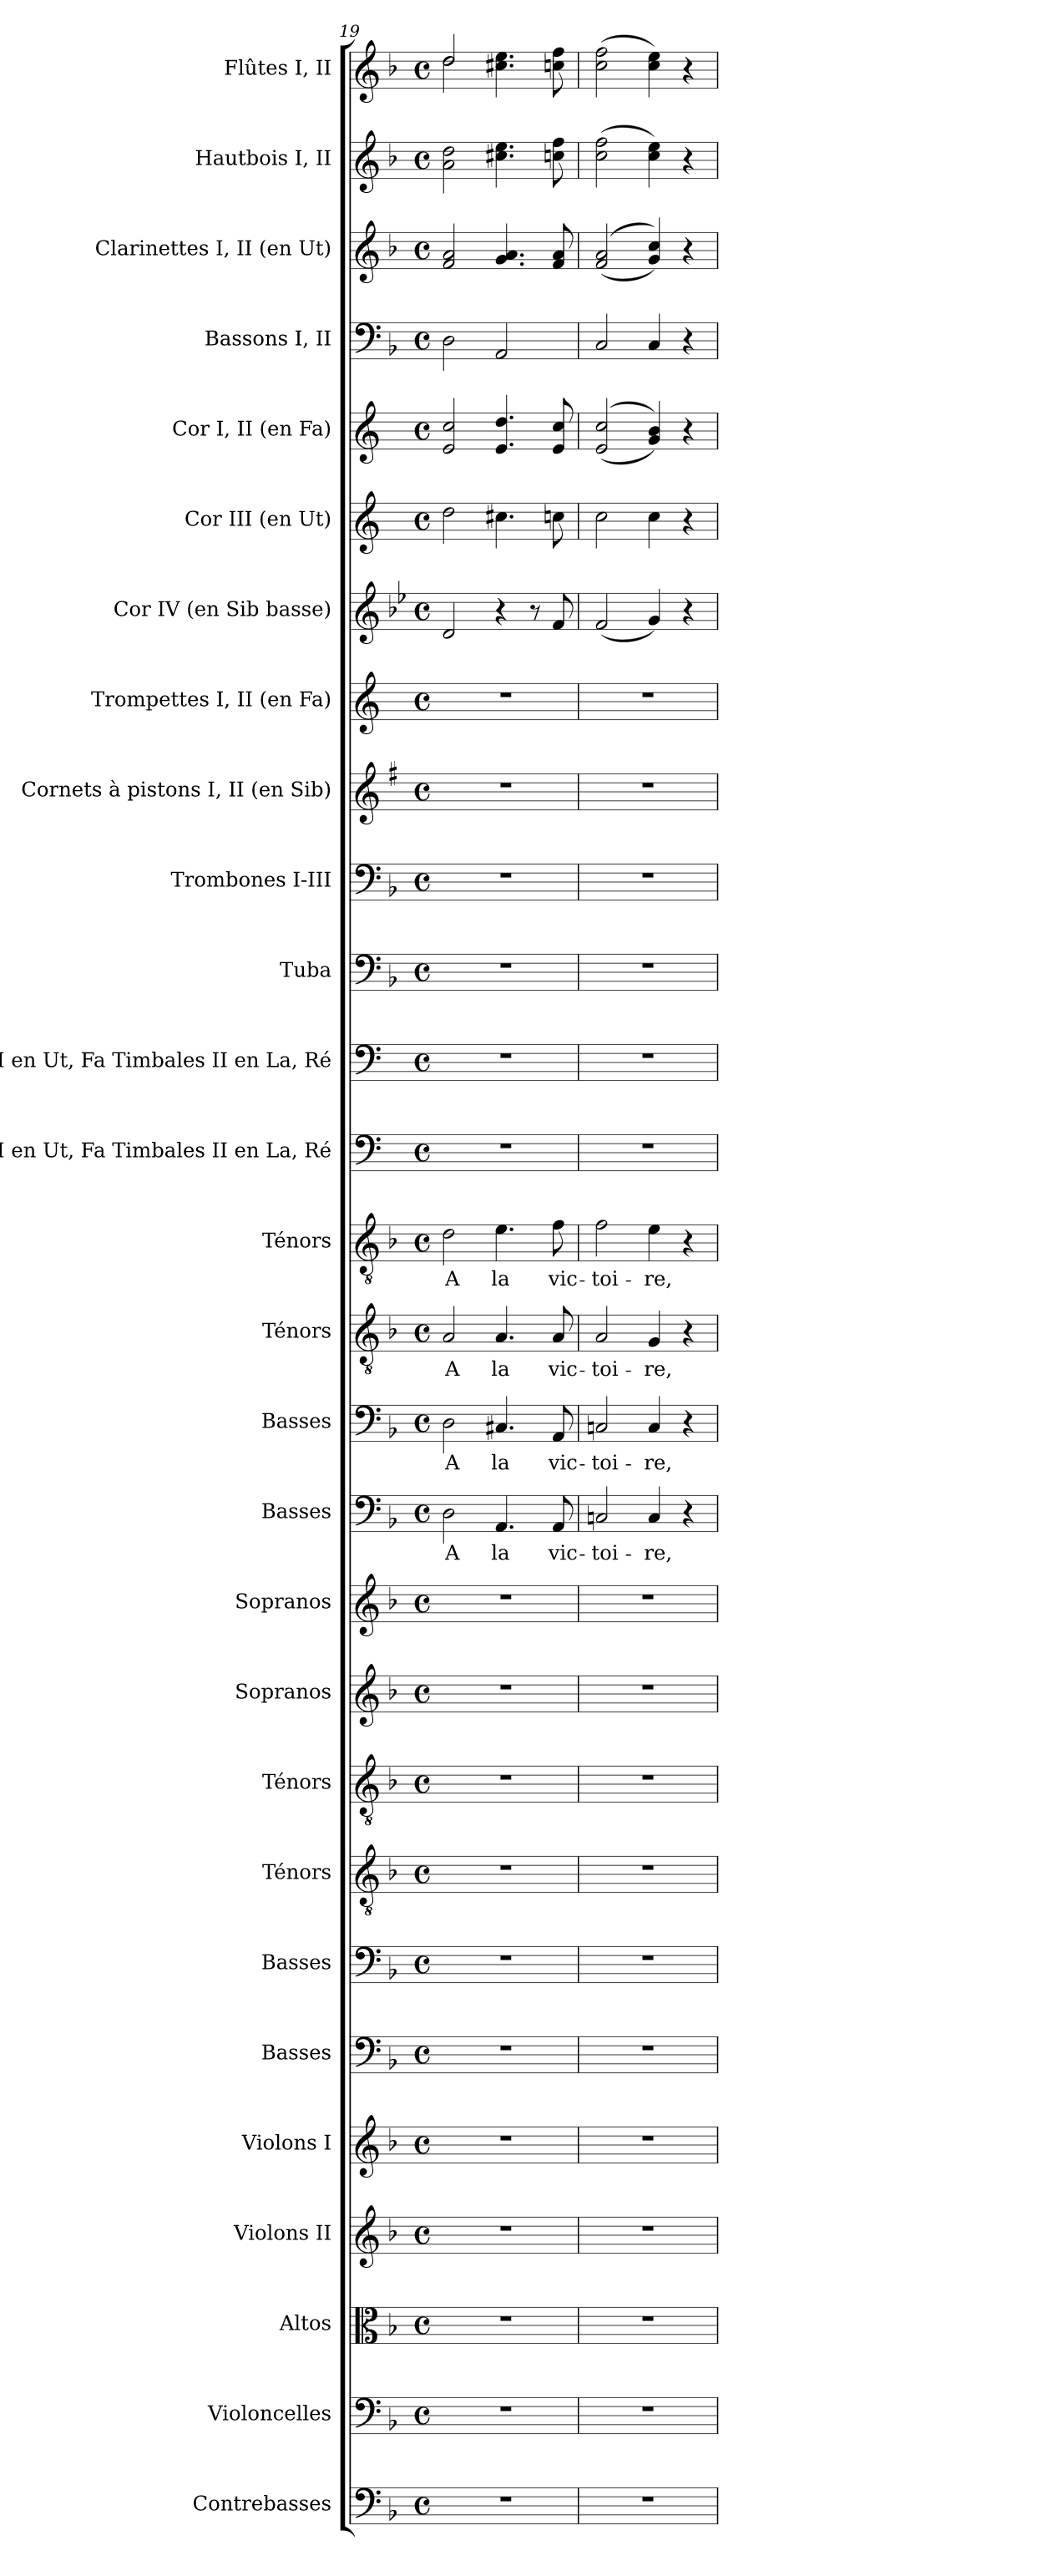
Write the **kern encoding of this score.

**kern	**kern	**kern	**kern	**kern	**kern	**kern	**kern	**kern	**kern	**kern	**kern	**text	**kern	**text	**kern	**text	**kern	**text	**kern	**kern	**kern	**kern	**kern	**kern	**kern	**kern	**kern	**kern	**kern	**kern	**kern
*part28	*part27	*part26	*part25	*part24	*part23	*part22	*part21	*part20	*part19	*part18	*part17	*part17	*part16	*part16	*part15	*part15	*part14	*part14	*part13	*part12	*part11	*part10	*part9	*part8	*part7	*part6	*part5	*part4	*part3	*part2	*part1
*staff28	*staff27	*staff26	*staff25	*staff24	*staff23	*staff22	*staff21	*staff20	*staff19	*staff18	*staff17	*staff17	*staff16	*staff16	*staff15	*staff15	*staff14	*staff14	*staff13	*staff12	*staff11	*staff10	*staff9	*staff8	*staff7	*staff6	*staff5	*staff4	*staff3	*staff2	*staff1
*I"Contrebasses	*I"Violoncelles	*I"Altos	*I"Violons II	*I"Violons I	*I"Basses	*I"Basses	*I"Ténors	*I"Ténors	*I"Sopranos	*I"Sopranos	*I"Basses	*	*I"Basses	*	*I"Ténors	*	*I"Ténors	*	*I"I en Ut, Fa  Timbales       II en La, Ré	*I"I en Ut, Fa  Timbales       II en La, Ré	*I"Tuba	*I"Trombones I-III	*I"Cornets à pistons I, II (en Sib)	*I"Trompettes I, II (en Fa)	*I"Cor IV (en Sib basse)	*I"Cor III (en Ut)	*I"Cor I, II (en Fa)	*I"Bassons I, II	*I"Clarinettes I, II (en Ut)	*I"Hautbois I, II	*I"Flûtes I, II
*I'Cb.	*I'Vlles	*I'Altos	*I'Vns II	*I'Vns I	*I'Basses	*I'Basses	*I'Tén.	*I'Tén.	*I'Sopr.	*I'Sopr.	*I'Basses	*	*I'Basses	*	*I'Tén.	*	*I'Tén.	*	*I'Timb.	*I'Timb.	*I'Tb.	*I'Trb.	*I'C.à p. (Sib)	*I'Tr. (Fa)	*I'Cor (Sib basse)	*I'Cor (Ut)	*I'Cor (Fa)	*I'Bns	*I'Cl. (Ut)	*I'Hb.	*I'Fl.
*clefF4	*clefF4	*clefC3	*clefG2	*clefG2	*clefF4	*clefF4	*clefGv2	*clefGv2	*clefG2	*clefG2	*clefF4	*	*clefF4	*	*clefGv2	*	*clefGv2	*	*clefF4	*clefF4	*clefF4	*clefF4	*clefG2	*clefG2	*clefG2	*clefG2	*clefG2	*clefF4	*clefG2	*clefG2	*clefG2
*ITrd7c12	*	*	*	*	*	*	*ITrd7c12	*ITrd7c12	*	*	*	*	*	*	*ITrd7c12	*	*ITrd7c12	*	*	*	*	*	*ITrd1c2	*ITrd-3c-5	*ITrd8c14	*ITrd7c12	*ITrd4c7	*	*	*	*
*k[b-]	*k[b-]	*k[b-]	*k[b-]	*k[b-]	*k[b-]	*k[b-]	*k[b-]	*k[b-]	*k[b-]	*k[b-]	*k[b-]	*	*k[b-]	*	*k[b-]	*	*k[b-]	*	*k[]	*k[]	*k[b-]	*k[b-]	*k[b-]	*k[b-]	*k[b-e-]	*k[]	*k[b-]	*k[b-]	*k[b-]	*k[b-]	*k[b-]
*F:	*F:	*F:	*F:	*F:	*F:	*F:	*F:	*F:	*F:	*F:	*F:	*	*F:	*	*F:	*	*F:	*	*C:	*C:	*F:	*F:	*F:	*F:	*B-:	*C:	*F:	*F:	*F:	*F:	*F:
*M4/4	*M4/4	*M4/4	*M4/4	*M4/4	*M4/4	*M4/4	*M4/4	*M4/4	*M4/4	*M4/4	*M4/4	*	*M4/4	*	*M4/4	*	*M4/4	*	*M4/4	*M4/4	*M4/4	*M4/4	*M4/4	*M4/4	*M4/4	*M4/4	*M4/4	*M4/4	*M4/4	*M4/4	*M4/4
*met(c)	*met(c)	*met(c)	*met(c)	*met(c)	*met(c)	*met(c)	*met(c)	*met(c)	*met(c)	*met(c)	*met(c)	*	*met(c)	*	*met(c)	*	*met(c)	*	*met(c)	*met(c)	*met(c)	*met(c)	*met(c)	*met(c)	*met(c)	*met(c)	*met(c)	*met(c)	*met(c)	*met(c)	*met(c)
=19	=19	=19	=19	=19	=19	=19	=19	=19	=19	=19	=19	=19	=19	=19	=19	=19	=19	=19	=19	=19	=19	=19	=19	=19	=19	=19	=19	=19	=19	=19	=19
!	!	!	!	!	!	!	!	!	!	!	!	!LO:LY:b:color=#000000	!	!	!	!	!	!	!	!	!	!	!	!	!	!	!	!	!	!	!
!	!	!	!	!	!	!	!	!	!	!	!	!	!	!LO:LY:b:color=#000000	!	!	!	!	!	!	!	!	!	!	!	!	!	!	!	!	!
!	!	!	!	!	!	!	!	!	!	!	!	!	!	!	!	!LO:LY:b:color=#000000	!	!	!	!	!	!	!	!	!	!	!	!	!	!	!
!	!	!	!	!	!	!	!	!	!	!	!	!	!	!	!	!	!	!LO:LY:b:color=#000000	!	!	!	!	!	!	!	!	!	!	!	!	!
*	*	*	*	*	*	*	*	*	*	*	*	*	*	*	*	*	*	*	*	*	*	*	*	*	*	*	*	*	*	*	*^
1r	1r	1r	1r	1r	1r	1r	1r	1r	1r	1r	2Di\	A	2Di\	A	2AAi/	A	2Di\	A	1r	1r	1r	1r	1r	1r	2Di/	2di\	2Ai/ 2fi	2Di\	2fi/ 2ai	2ai\ 2ddi	2ddi/	2ddi\
!	!	!	!	!	!	!	!	!	!	!	!	!LO:LY:b:color=#000000	!	!	!	!	!	!	!	!	!	!	!	!	!	!	!	!	!	!	!	!
!	!	!	!	!	!	!	!	!	!	!	!	!	!	!LO:LY:b:color=#000000	!	!	!	!	!	!	!	!	!	!	!	!	!	!	!	!	!	!
!	!	!	!	!	!	!	!	!	!	!	!	!	!	!	!	!LO:LY:b:color=#000000	!	!	!	!	!	!	!	!	!	!	!	!	!	!	!	!
!	!	!	!	!	!	!	!	!	!	!	!	!	!	!	!	!	!	!LO:LY:b:color=#000000	!	!	!	!	!	!	!	!	!	!	!	!	!	!
.	.	.	.	.	.	.	.	.	.	.	4.AAi/	la	4.C#Xi/	la	4.AAi/	la	4.Ei\	la	.	.	.	.	.	.	4r	4.c#Xi\	4.Ai/ 4.gi	2AAi/	4.gi/ 4.ai	4.cc#Xi\ 4.eei	4.cc#Xi\ 4.eei	2ryy
.	.	.	.	.	.	.	.	.	.	.	.	.	.	.	.	.	.	.	.	.	.	.	.	.	8r	.	.	.	.	.	.	.
!	!	!	!	!	!	!	!	!	!	!	!	!LO:LY:b:color=#000000	!	!	!	!	!	!	!	!	!	!	!	!	!	!	!	!	!	!	!	!
!	!	!	!	!	!	!	!	!	!	!	!	!	!	!LO:LY:b:color=#000000	!	!	!	!	!	!	!	!	!	!	!	!	!	!	!	!	!	!
!	!	!	!	!	!	!	!	!	!	!	!	!	!	!	!	!LO:LY:b:color=#000000	!	!	!	!	!	!	!	!	!	!	!	!	!	!	!	!
!	!	!	!	!	!	!	!	!	!	!	!	!	!	!	!	!	!	!LO:LY:b:color=#000000	!	!	!	!	!	!	!	!	!	!	!	!	!	!
.	.	.	.	.	.	.	.	.	.	.	8AAi/	vic-	8AAi/	vic-	8AAi/	vic-	8Fi\	vic-	.	.	.	.	.	.	8Fi/	8cni\	8Ai/ 8fi	.	8fi/ 8ai	8ccni\ 8ffi	8ccni\ 8ffi	.
*	*	*	*	*	*	*	*	*	*	*	*	*	*	*	*	*	*	*	*	*	*	*	*	*	*	*	*	*	*	*	*v	*v
=20	=20	=20	=20	=20	=20	=20	=20	=20	=20	=20	=20	=20	=20	=20	=20	=20	=20	=20	=20	=20	=20	=20	=20	=20	=20	=20	=20	=20	=20	=20	=20
!	!	!	!	!	!	!	!	!	!	!	!	!LO:LY:b:color=#000000	!	!	!	!	!	!	!	!	!	!	!	!	!	!	!	!	!	!	!
!	!	!	!	!	!	!	!	!	!	!	!	!	!	!LO:LY:b:color=#000000	!	!	!	!	!	!	!	!	!	!	!	!	!	!	!	!	!
!	!	!	!	!	!	!	!	!	!	!	!	!	!	!	!	!LO:LY:b:color=#000000	!	!	!	!	!	!	!	!	!	!	!	!	!	!	!
!	!	!	!	!	!	!	!	!	!	!	!	!	!	!	!	!	!	!LO:LY:b:color=#000000	!	!	!	!	!	!	!	!	!	!	!	!	!
1r	1r	1r	1r	1r	1r	1r	1r	1r	1r	1r	2Cni/	-toi-	2Cni/	-toi-	2AAi/	-toi-	2Fi\	-toi-	1r	1r	1r	1r	1r	1r	(2Fi/	2ci\	((2Ai/ 2fi	2Ci/	((2fi/ 2ai	(2cci\ 2ffi	(2cci\ 2ffi
!	!	!	!	!	!	!	!	!	!	!	!	!LO:LY:b:color=#000000	!	!	!	!	!	!	!	!	!	!	!	!	!	!	!	!	!	!	!
!	!	!	!	!	!	!	!	!	!	!	!	!	!	!LO:LY:b:color=#000000	!	!	!	!	!	!	!	!	!	!	!	!	!	!	!	!	!
!	!	!	!	!	!	!	!	!	!	!	!	!	!	!	!	!LO:LY:b:color=#000000	!	!	!	!	!	!	!	!	!	!	!	!	!	!	!
!	!	!	!	!	!	!	!	!	!	!	!	!	!	!	!	!	!	!LO:LY:b:color=#000000	!	!	!	!	!	!	!	!	!	!	!	!	!
.	.	.	.	.	.	.	.	.	.	.	4Ci/	-re,	4Ci/	-re,	4GGi/	-re,	4Ei\	-re,	.	.	.	.	.	.	4Gi/)	4ci\	4ci/ 4ei))	4Ci/	4gi/ 4cci))	4cci\ 4eei)	4cci\ 4eei)
.	.	.	.	.	.	.	.	.	.	.	4r	.	4r	.	4r	.	4r	.	.	.	.	.	.	.	4r	4r	4r	4r	4r	4r	4r
=	=	=	=	=	=	=	=	=	=	=	=	=	=	=	=	=	=	=	=	=	=	=	=	=	=	=	=	=	=	=	=
*-	*-	*-	*-	*-	*-	*-	*-	*-	*-	*-	*-	*-	*-	*-	*-	*-	*-	*-	*-	*-	*-	*-	*-	*-	*-	*-	*-	*-	*-	*-	*-
